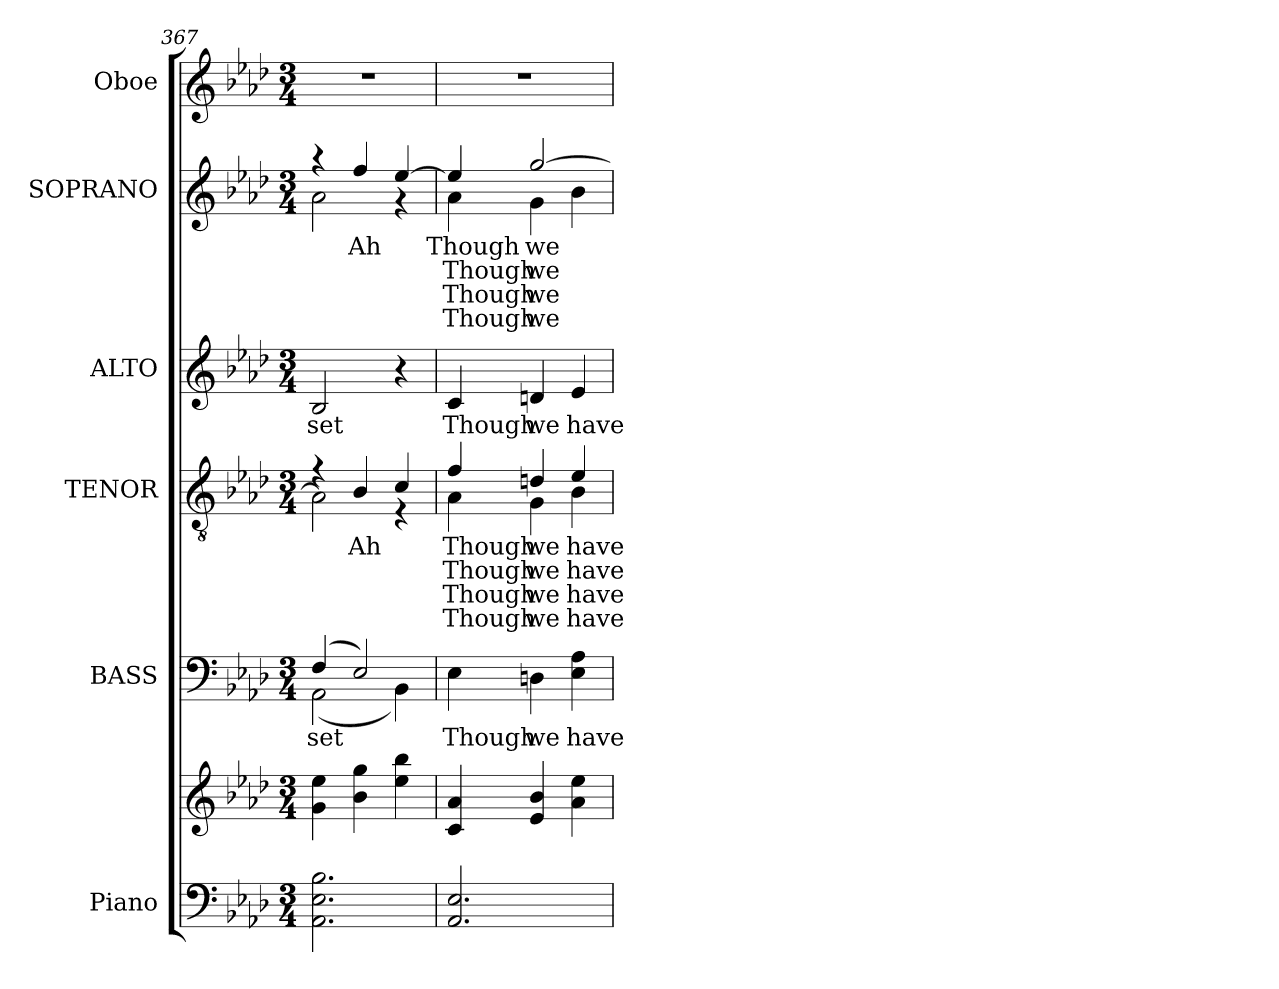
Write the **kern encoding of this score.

**kern	**kern	**kern	**text	**kern	**text	**text	**text	**text	**kern	**text	**kern	**text	**text	**text	**text	**kern
*part6	*part6	*part5	*part5	*part4	*part4	*part4	*part4	*part4	*part3	*part3	*part2	*part2	*part2	*part2	*part2	*part1
*staff7	*staff6	*staff5	*staff5	*staff4	*staff4	*staff4	*staff4	*staff4	*staff3	*staff3	*staff2	*staff2	*staff2	*staff2	*staff2	*staff1
*I"Piano	*	*I"BASS	*	*I"TENOR	*	*	*	*	*I"ALTO	*	*I"SOPRANO	*	*	*	*	*I"Oboe
*I'Pno.	*	*I'B.	*	*I'T.	*	*	*	*	*I'A.	*	*I'S.	*	*	*	*	*I'Ob.
*clefF4	*clefG2	*clefF4	*	*clefGv2	*	*	*	*	*clefG2	*	*clefG2	*	*	*	*	*clefG2
*	*	*	*	*ITrd7c12	*	*	*	*	*	*	*	*	*	*	*	*
*k[b-e-a-d-]	*k[b-e-a-d-]	*k[b-e-a-d-]	*	*k[b-e-a-d-]	*	*	*	*	*k[b-e-a-d-]	*	*k[b-e-a-d-]	*	*	*	*	*k[b-e-a-d-]
*A-:	*A-:	*A-:	*	*A-:	*	*	*	*	*A-:	*	*A-:	*	*	*	*	*A-:
*M3/4	*M3/4	*M3/4	*	*M3/4	*	*	*	*	*M3/4	*	*M3/4	*	*	*	*	*M3/4
=367	=367	=367	=367	=367	=367	=367	=367	=367	=367	=367	=367	=367	=367	=367	=367	=367
*	*	*^	*	*	*	*	*	*	*	*	*	*	*	*	*	*
!	!	!	!	!LO:LY:b:color=#000000	!	!	!	!	!	!	!	!	!	!	!	!	!
*	*	*	*	*	*^	*	*	*	*	*	*	*	*	*	*	*	*
!	!	!	!	!	!	!	!	!	!	!	!	!LO:LY:b:color=#000000	!	!	!	!	!	!LO:N:vis=1
*	*	*	*	*	*	*	*	*	*	*	*	*	*^	*	*	*	*	*
2.AA-i\ 2.E-i 2.B-i	4gi\ 4ee-i	(4Fi/	(2AA-i\	-set	4r	2AA-i\]	.	.	.	.	2B-i/	-set	4r	2a-i\	.	.	.	.	2.r
!	!	!	!	!	!	!	!LO:LY:a:color=#000000	!	!	!	!	!	!	!	!	!	!	!	!
!	!	!	!	!	!	!	!	!	!	!	!	!	!	!	!LO:LY:a:color=#000000	!	!	!	!
.	4b-i\ 4ggi	2E-i/)	.	.	4BB-i/	.	Ah	.	.	.	.	.	4ffi/	.	Ah	.	.	.	.
.	4ee-i\ 4bb-i	.	4BB-i\)	.	4Ci/	4r	.	.	.	.	4r	.	[4ee-i/	4r	.	.	.	.	.
*	*	*v	*v	*	*	*	*	*	*	*	*	*	*	*	*	*	*	*	*
=368	=368	=368	=368	=368	=368	=368	=368	=368	=368	=368	=368	=368	=368	=368	=368	=368	=368	=368
*	*	*^	*	*	*	*	*	*	*	*	*	*	*	*	*	*	*	*
!	!	!	!	!LO:LY:b:color=#000000	!	!	!	!	!	!	!	!	!	!	!	!	!	!	!
*	*	*v	*v	*	*	*	*	*	*	*	*	*	*	*	*	*	*	*	*
*	*	*^	*	*	*	*	*	*	*	*	*	*	*	*	*	*	*	*
!	!	!	!	!	!	!	!LO:LY:b:color=#000000	!LO:LY:b:color=#000000	!LO:LY:b:color=#000000	!LO:LY:b:color=#000000	!	!	!	!	!	!	!	!	!
*	*	*v	*v	*	*	*	*	*	*	*	*	*	*	*	*	*	*	*	*
*	*	*^	*	*	*	*	*	*	*	*	*	*	*	*	*	*	*	*
!	!	!	!	!	!	!	!	!	!	!	!	!LO:LY:b:color=#000000	!	!	!	!	!	!	!
*	*	*v	*v	*	*	*	*	*	*	*	*	*	*	*	*	*	*	*	*
*	*	*^	*	*	*	*	*	*	*	*	*	*	*	*	*	*	*	*
!	!	!	!	!	!	!	!	!	!	!	!	!	!	!	!LO:LY:b:color=#000000	!LO:LY:b:color=#000000	!LO:LY:b:color=#000000	!LO:LY:b:color=#000000	!LO:N:vis=1
*	*	*v	*v	*	*	*	*	*	*	*	*	*	*	*	*	*	*	*	*
2.AA-i/ 2.E-i	4ci/ 4a-i	4E-i\	Though	4Fi/	4AA-i\	Though	Though	Though	Though	4ci/	Though	4ee-i/]	4a-i\	Though	Though	Though	Though	2.r
!	!	!	!LO:LY:b:color=#000000	!	!	!	!	!	!	!	!	!	!	!	!	!	!	!
!	!	!	!	!	!	!LO:LY:b:color=#000000	!LO:LY:b:color=#000000	!LO:LY:b:color=#000000	!LO:LY:b:color=#000000	!	!	!	!	!	!	!	!	!
!	!	!	!	!	!	!	!	!	!	!	!LO:LY:b:color=#000000	!	!	!	!	!	!	!
!	!	!	!	!	!	!	!	!	!	!	!	!	!	!LO:LY:b:color=#000000	!LO:LY:b:color=#000000	!LO:LY:b:color=#000000	!LO:LY:b:color=#000000	!
.	4e-i/ 4b-i	4Dni\	we	4Dni/	4GGi\	we	we	we	we	4dni/	we	[2ggi/	4gi\	we	we	we	we	.
!	!	!	!LO:LY:b:color=#000000	!	!	!	!	!	!	!	!	!	!	!	!	!	!	!
!	!	!	!	!	!	!LO:LY:b:color=#000000	!LO:LY:b:color=#000000	!LO:LY:b:color=#000000	!LO:LY:b:color=#000000	!	!	!	!	!	!	!	!	!
!	!	!	!	!	!	!	!	!	!	!	!LO:LY:b:color=#000000	!	!	!	!	!	!	!
.	4a-i\ 4ee-i	4E-i\ 4A-i	have	4E-i/	4BB-i\	have	have	have	have	4e-i/	have	.	4b-i\	.	.	.	.	.
*	*	*	*	*v	*v	*	*	*	*	*	*	*v	*v	*	*	*	*	*
=	=	=	=	=	=	=	=	=	=	=	=	=	=	=	=	=
*-	*-	*-	*-	*-	*-	*-	*-	*-	*-	*-	*-	*-	*-	*-	*-	*-
